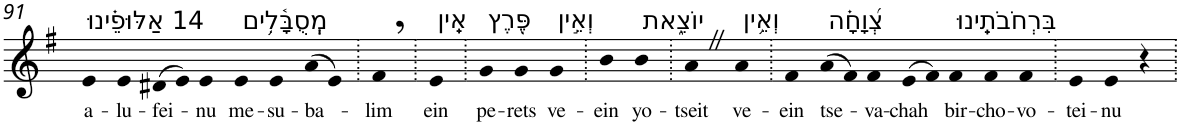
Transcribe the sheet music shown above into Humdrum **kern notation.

**kern	**text
*part1	*part1
*staff1	*staff1
*I"Piano	*
*I'Pno	*
!!LO:PB:g=z
*clefG2	*
*k[f#]	*
*G:	*
=91	=91
!LO:TX:a:t=14 אַלּוּפֵ֗ינוּ	!
!	!LO:LY:b
4e	a-
!	!LO:LY:b
4e	-lu-
!	!LO:LY:b
(>8d#X	-fei-
8e)	.
!	!LO:LY:b
4e	-nu
!LO:TX:a:t=מְֽסֻבָּ֫לִ֥ים	!
!	!LO:LY:b
4e	me-
!	!LO:LY:b
4e	-su-
!	!LO:LY:b
(>8a	-ba-
8e)	.
=92.	=92.
!	!LO:LY:b
4f#,	-lim
=93.	=93.
!LO:TX:a:t=אֵֽין	!
!	!LO:LY:b
4e	ein
=94.	=94.
!LO:TX:a:t=פֶּ֭רֶץ	!
!	!LO:LY:b
4g	pe-
!	!LO:LY:b
4g	-rets
!LO:TX:a:t=וְאֵ֣ין	!
!	!LO:LY:b
4g	ve-
=95.	=95.
!	!LO:LY:b
4b	-ein
!LO:TX:a:t=יוֹצֵ֑את	!
!	!LO:LY:b
4b	yo-
=96.	=96.
!	!LO:LY:b
4aZ	-tseit
!LO:TX:a:t=וְאֵ֥ין	!
!	!LO:LY:b
4a	ve-
=97.	=97.
!	!LO:LY:b
4f#	-ein
!LO:TX:a:t=צְ֝וָחָ֗ה	!
!	!LO:LY:b
(>8a	tse-
8f#)	.
!	!LO:LY:b
4f#	-va-
!	!LO:LY:b
(>8e	-chah
8f#)	.
!LO:TX:a:t=בִּרְחֹבֹתֵֽינוּ	!
!	!LO:LY:b
4f#	bir-
!	!LO:LY:b
4f#	-cho-
!	!LO:LY:b
4f#	-vo-
=98.	=98.
!	!LO:LY:b
4e	-tei-
!	!LO:LY:b
4e	-nu
4r	.
=.	=.
*-	*-
